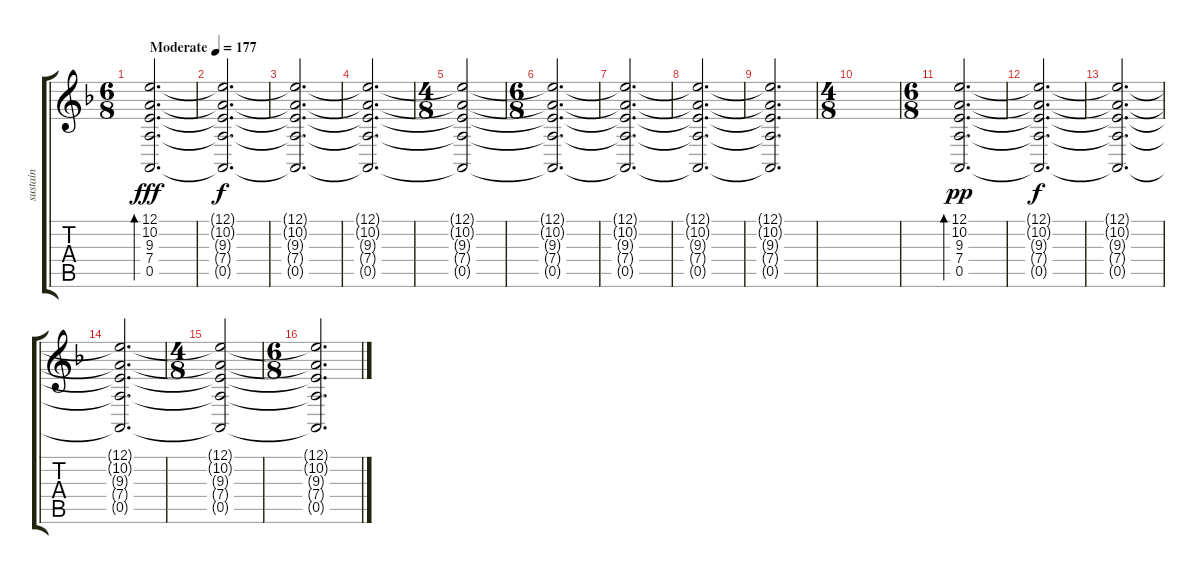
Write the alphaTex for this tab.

\track ("sustain" "sustain") {instrument synthstrings2}
\staff {score tabs}
\tuning (E4 B3 G3 D3 A2 E2) {hide}
\ts (6 8)
\tempo (177 "Moderate")
\clef g2
\ks dminor
(12.1 10.2 9.3 7.4 0.5).2{d bd 120 dy fff instrument synthstrings2} |
(12.1{t} 10.2{t} 9.3{t} 7.4{t} 0.5{t}).2{d dy f} |
(12.1{t} 10.2{t} 9.3{t} 7.4{t} 0.5{t}).2{d} |
(12.1{t} 10.2{t} 9.3{t} 7.4{t} 0.5{t}).2{d} |
\ts (4 8)
(12.1{t} 10.2{t} 9.3{t} 7.4{t} 0.5{t}).2 |
\ts (6 8)
(12.1{t} 10.2{t} 9.3{t} 7.4{t} 0.5{t}).2{d} |
(12.1{t} 10.2{t} 9.3{t} 7.4{t} 0.5{t}).2{d} |
(12.1{t} 10.2{t} 9.3{t} 7.4{t} 0.5{t}).2{d} |
(12.1{t} 10.2{t} 9.3{t} 7.4{t} 0.5{t}).2{d} |
\ts (4 8)
|
\ts (6 8)
(12.1 10.2 9.3 7.4 0.5).2{d bd 120 dy pp} |
(12.1{t} 10.2{t} 9.3{t} 7.4{t} 0.5{t}).2{d dy f} |
(12.1{t} 10.2{t} 9.3{t} 7.4{t} 0.5{t}).2{d} |
(12.1{t} 10.2{t} 9.3{t} 7.4{t} 0.5{t}).2{d} |
\ts (4 8)
(12.1{t} 10.2{t} 9.3{t} 7.4{t} 0.5{t}).2 |
\ts (6 8)
(12.1{t} 10.2{t} 9.3{t} 7.4{t} 0.5{t}).2{d}
